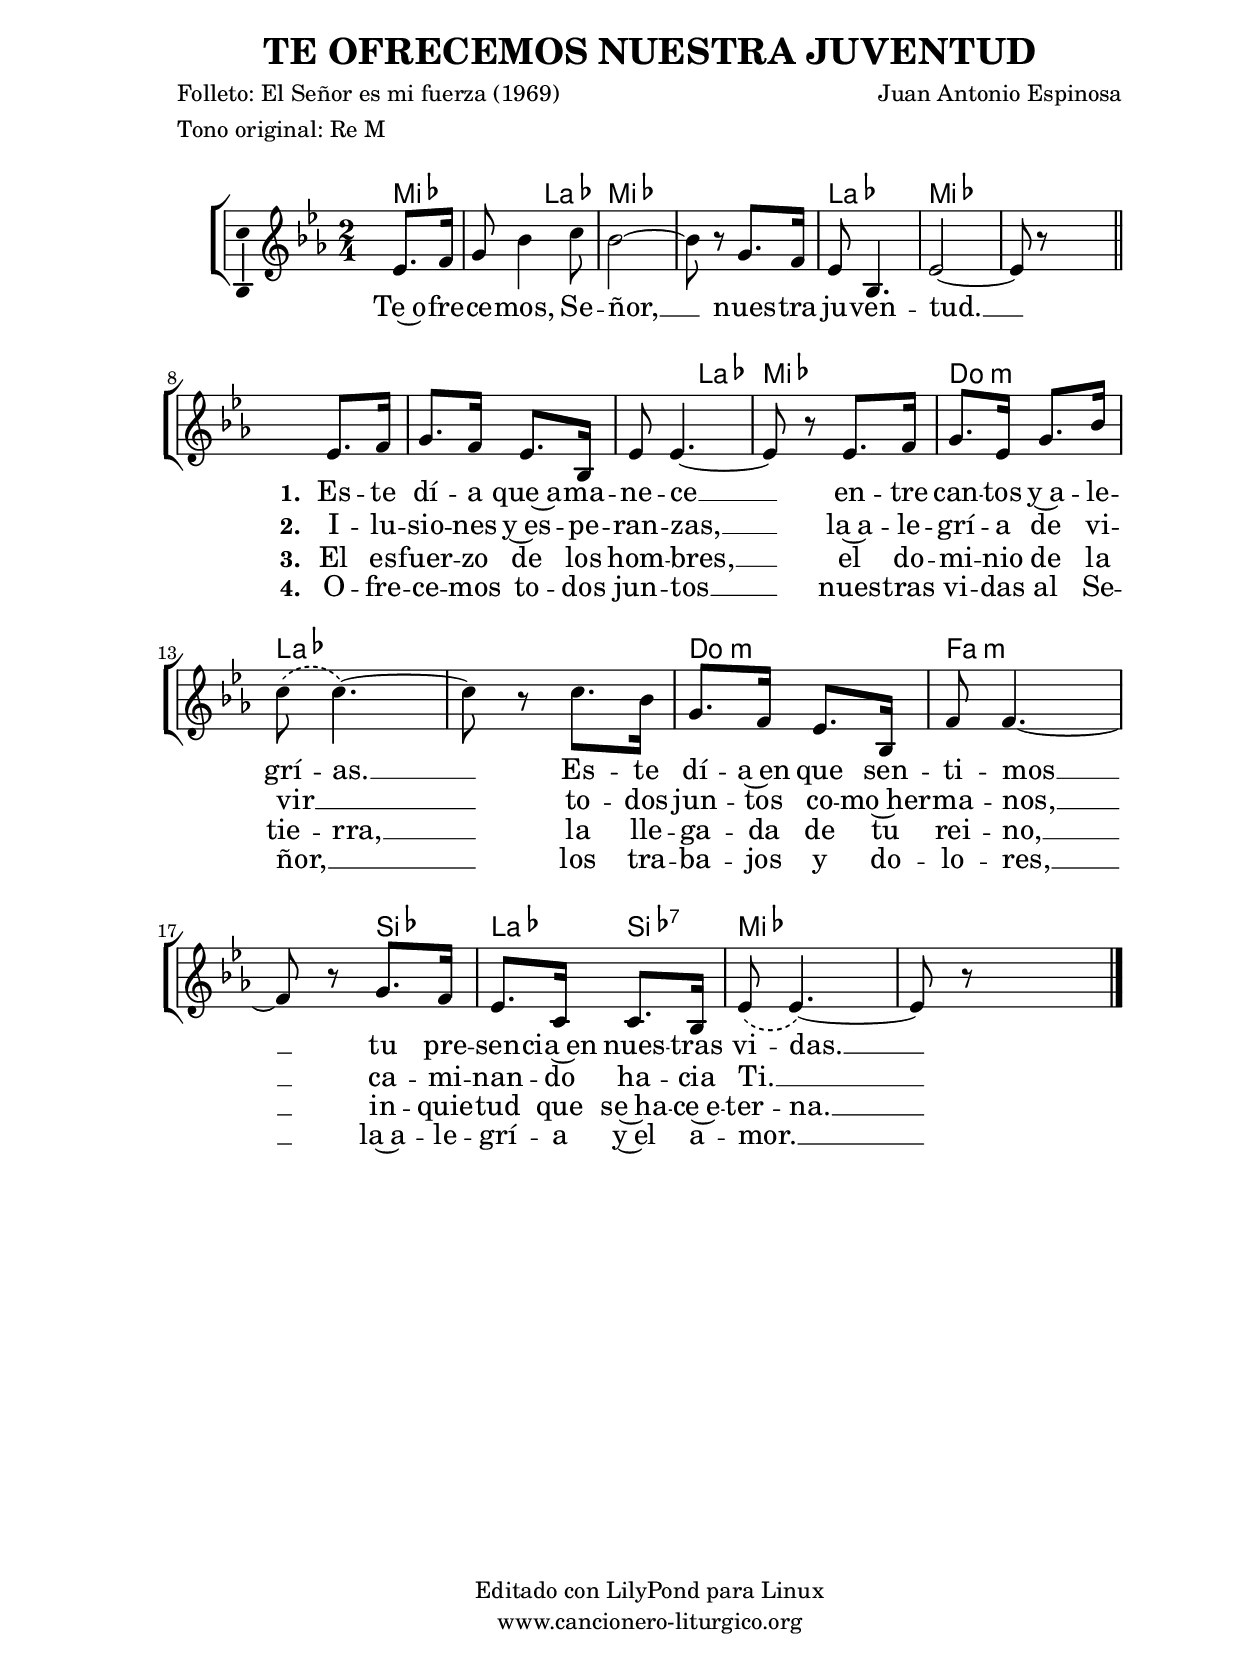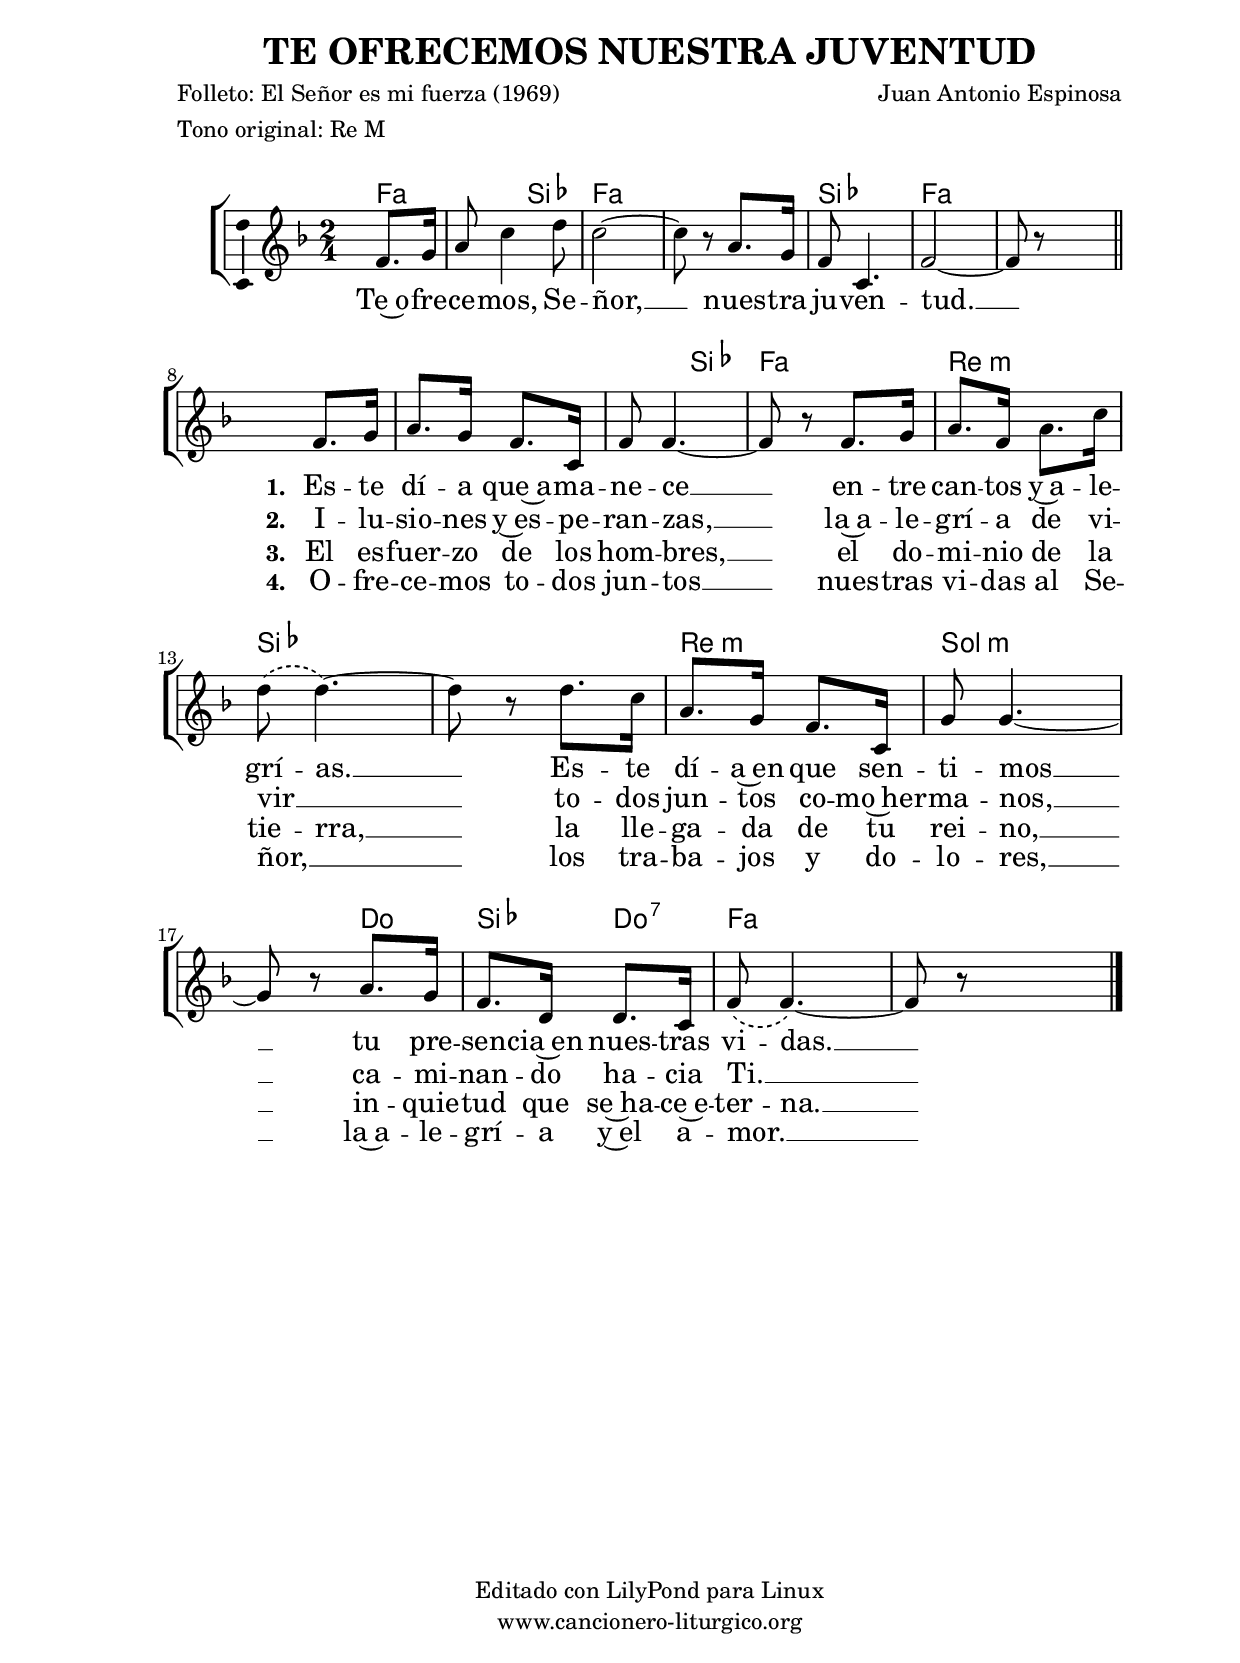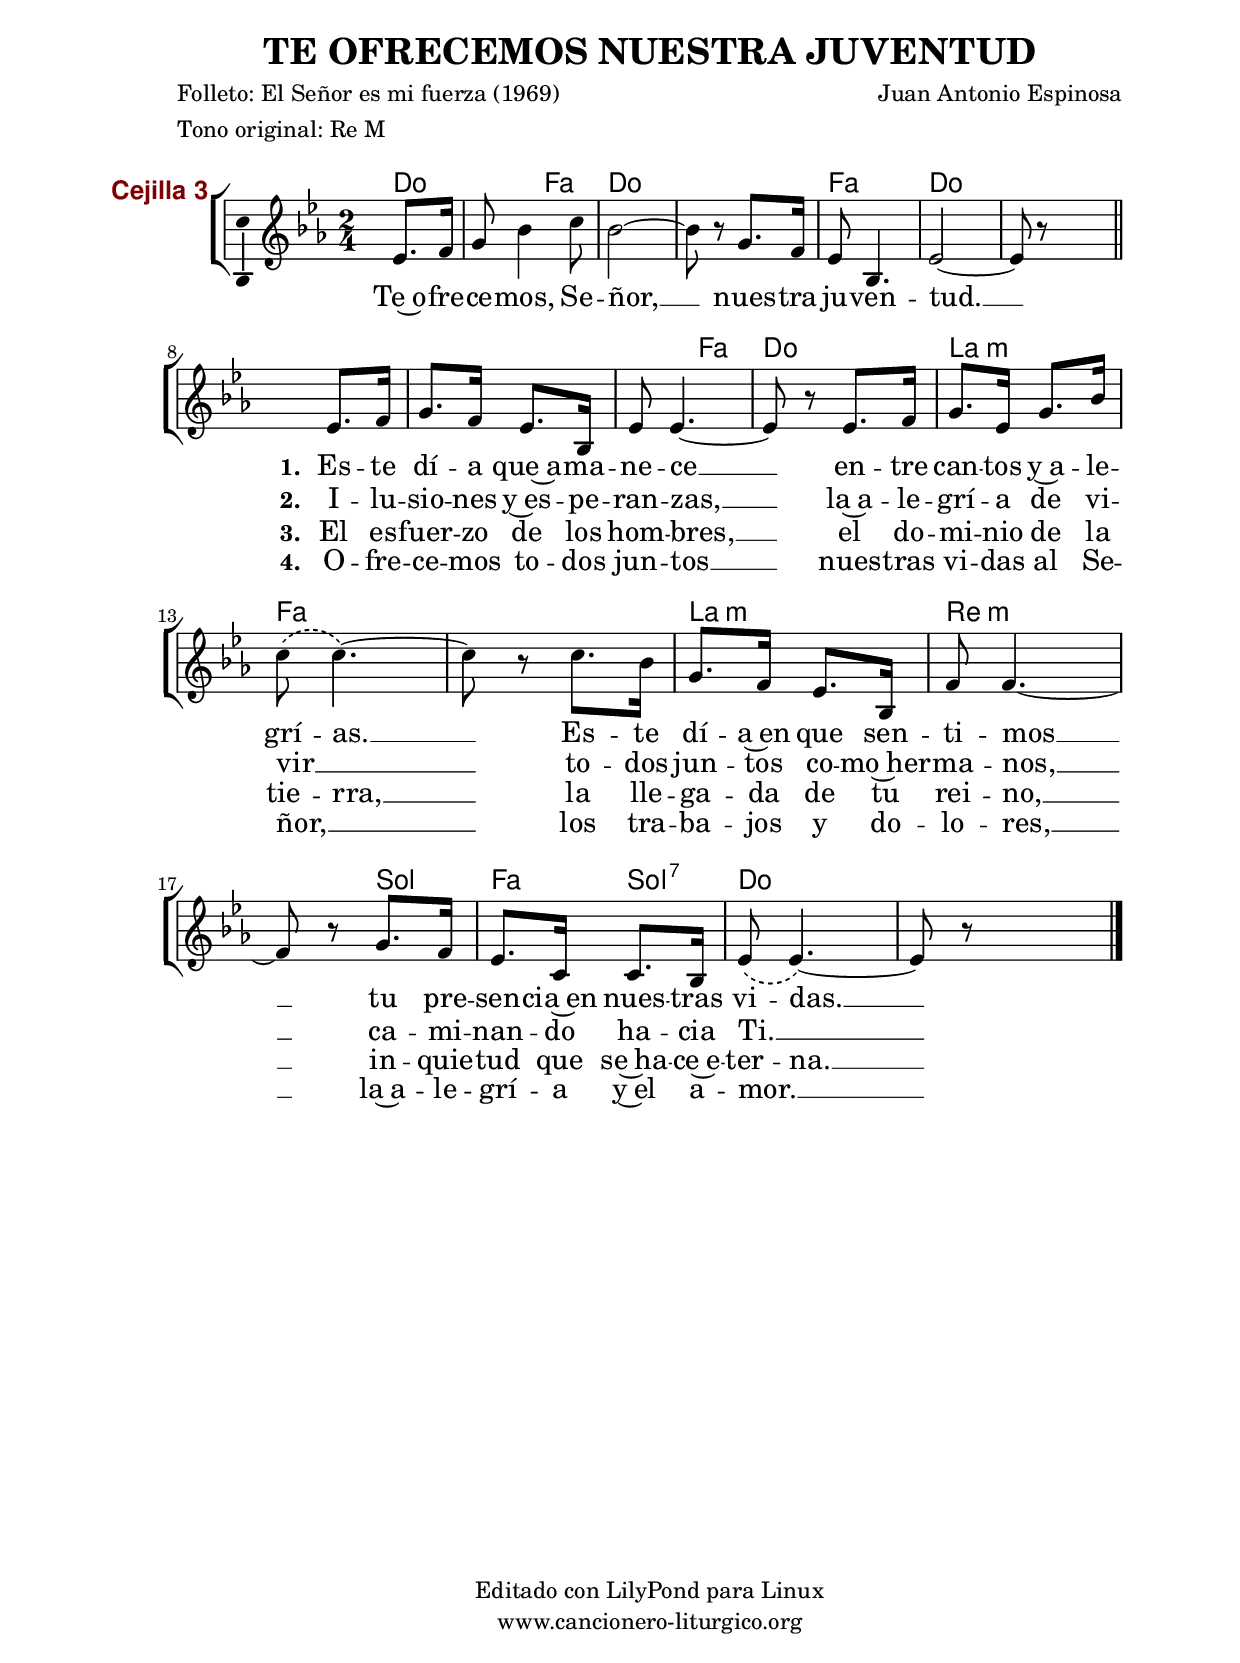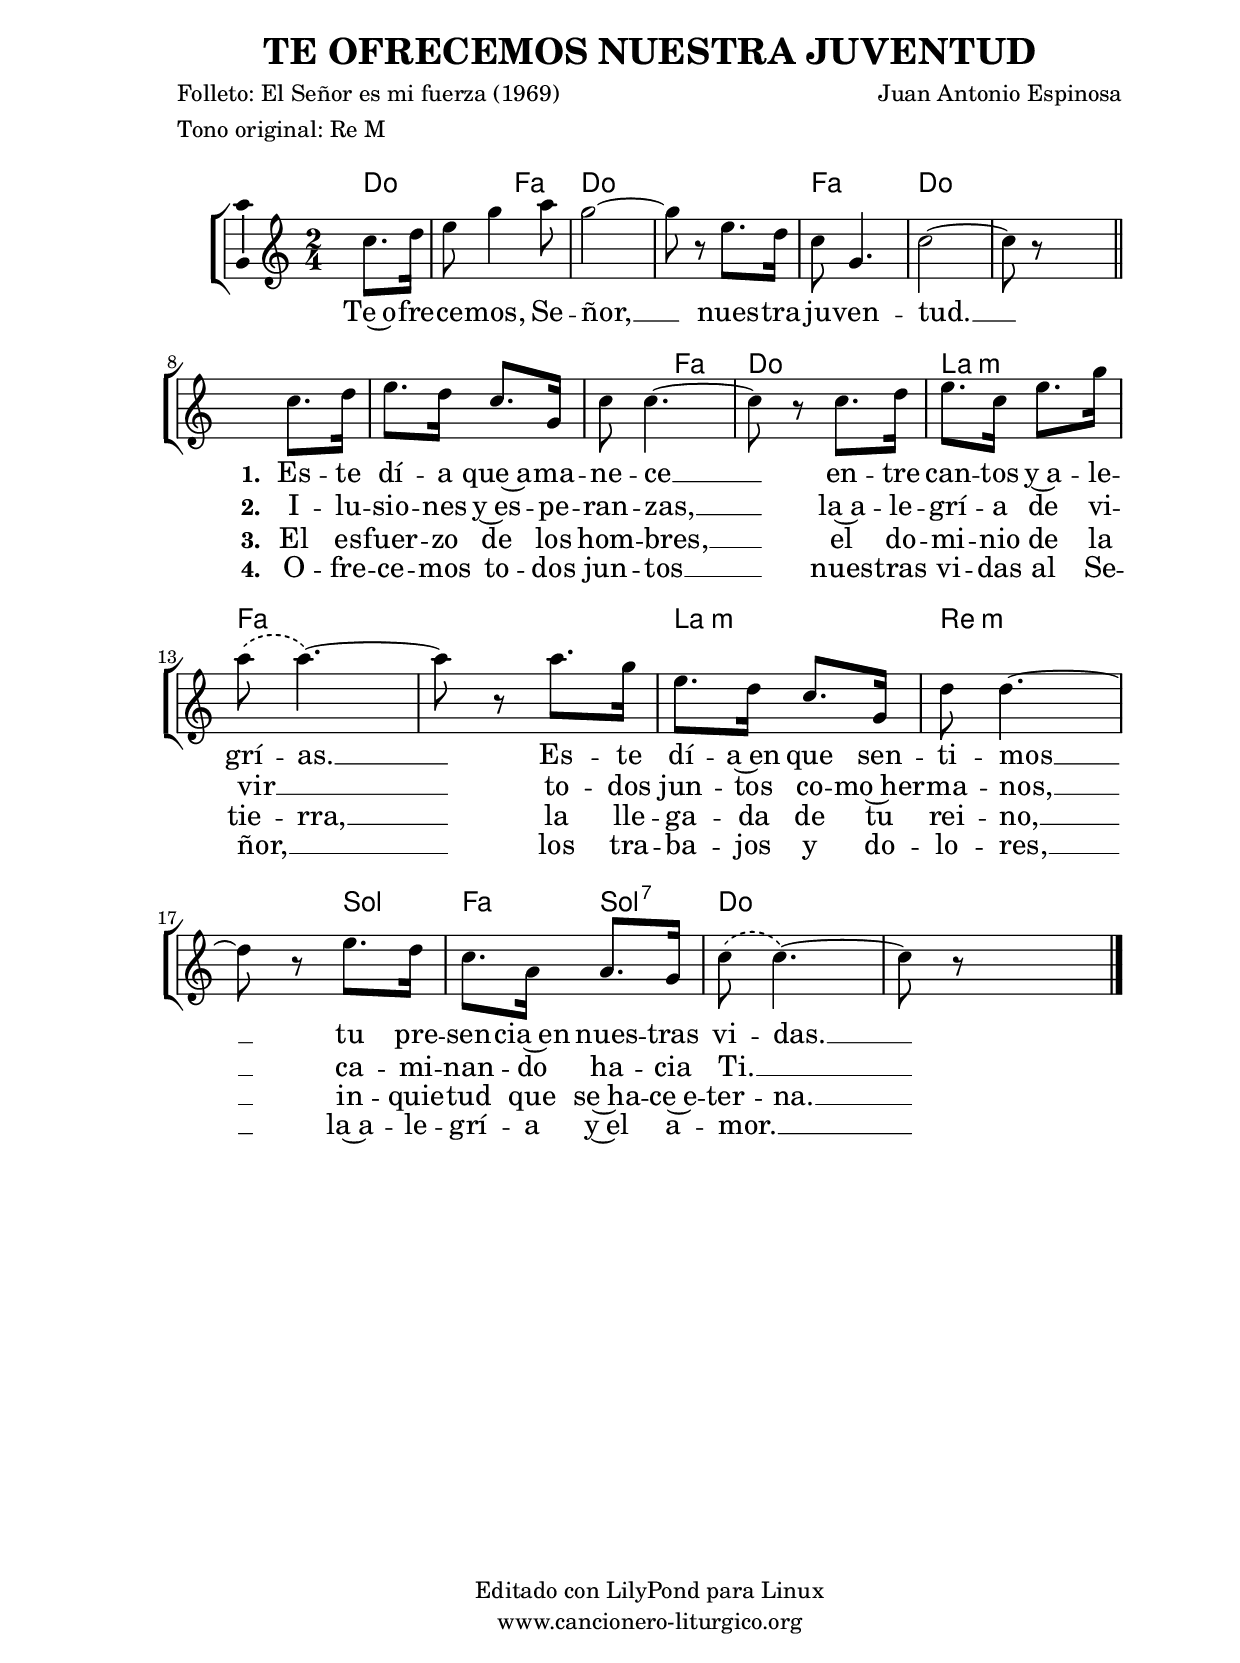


%versión de lilypond para la que se ha escrito esta partitura:
\version "2.16.0"

	%Tamaño papel
	#(set-default-paper-size "a4")
	%Tamaño partitura
	#(set-global-staff-size 20)
	%No responde al pulsar sobre una nota
	#(ly:set-option 'point-and-click #f)

%parámetros del encabezamiento:
\header {
	title = "TE OFRECEMOS NUESTRA JUVENTUD"
	subtitle = ""
	composer = "Juan Antonio Espinosa"
	poet = "Folleto: El Señor es mi fuerza (1969)"
	meter = "Tono original: Re M"
	arranger = ""
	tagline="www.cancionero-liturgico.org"
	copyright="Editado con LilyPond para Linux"
	tiempo = ""
	usos = "Ofertorio"
	letra = ""
	}

%parámetros asociados al papel:
\paper  {
	oddHeaderMarkup = \markup {\fill-line { \on-the-fly #not-first-page \fromproperty #'header:title \on-the-fly #not-first-page \fromproperty #'header:composer }}
	evenHeaderMarkup = \markup {\fill-line { \fromproperty #'header:composer \fromproperty #'header:title }}
	#(set-paper-size "a4")
	print-page-number = ##f
	first-page-number = 1
	print-first-page-number = ##f
%	head-separation = 3.0 \cm
	top-margin = 2.0 \cm
	bottom-margin = 0.5\cm
%%%	bottom-margin = -2.0\cm
	left-margin = 3.0 \cm
	line-width = 16.0 \cm 
	indent = 8\mm
	interscoreline = 2.\mm
	between-system-space = 15\mm
%	para que las partituras no llenen la hoja:
	ragged-bottom = ##t
%	idem para la última hoja:
	ragged-last-bottom = ##f
%	para que las partituras llenen el ancho del papel:
	ragged-last = ##f
	after-title-space = 2.5 \cm
%page-count=1
system-count=4

	%Flexible Vertical Spacing
%	markup-markup-spacing =
%	#'((basic-distance . 15) (minimum-distance . 15) (padding . 3))
	markup-system-spacing =
	#'((basic-distance . 15) (minimum-distance . 15) (padding . 3))
	system-system-spacing =
	#'((basic-distance . 15) (minimum-distance . 15) (padding . 3))
	score-system-spacing =
	#'((basic-distance . 15) (minimum-distance . 15) (padding . 5))
%	top-system-spacing = % header
%	#'((basic-distance . 8) (minimum-distance . 0) (padding . 0))
%	top-markup-spacing =
%	#'((basic-distance . 20) (minimum-distance . 20) (padding . 0))
	last-bottom-spacing = % footer
	#'((basic-distance . 5) (minimum-distance . 5) (padding . 0))
%	score-markup-spacing =
%	#'((basic-distance . 16) (minimum-distance . 13) (padding . 0))

	}


%parámetros que afectan a toda la partitura:
global =  {
	%clave de sol (G):
	\clef G
	\transpose d ees
	%armadura:
	\key d \major
	\tempo 4=125
	\set Score.tempoHideNote = ##t
	}


acordes = {
	\italianChords
	\chordmode {
	\transpose d ees
{
s4 d4 s g d s s s g s d s s s

s d s s d g d s b:m s g s s s b:m s e:m s s a g a:7 d s s s

	}
	}
}


melodia = 
	\transpose d ees
{
	\relative c'{

	\time 2/4

\phrasingSlurDashed

s4 d8. e16
fis8 a4 b8
a2~
a8 r8 fis8. e16
d8 a4.
d2~
d8 r8 s4

\bar "||"
\break

s4 d8. e16
fis8. e16 d8. a16
d8 d4.~
d8 r8 d8. e16
fis8. d16 fis8. a16
b8 \(b4.\)~
b8 r8 b8. a16
fis8. e16 d8. a16
e'8 e4.~
e8 r8 fis8. e16
d8. b16 b8. a16
d8 \(d4.\)~
d8 r8 s4

\bar "|."
	}
	}


texto = \lyricmode {
Te~o -- fre -- ce -- mos, Se -- ñor, __
nues -- tra ju -- ven -- tud. __

\set stanza =#"1. " Es -- te dí -- a que~a -- ma -- ne -- ce __
en -- tre can -- tos y~a -- le -- grí -- as. __
Es -- te dí -- a~en que sen -- ti -- mos __
tu pre -- sen -- cia~en nues -- tras vi -- das. __
	}

textodos = \lyricmode {
\skip1 \skip1 \skip1 \skip1 \skip1 \skip1
\skip1 \skip1 \skip1 \skip1 \skip1

\set stanza =#"2. " I -- lu -- sio -- nes y~es -- pe -- ran -- zas, __
la~a -- le -- grí -- a de vi -- vir __ _
to -- dos jun -- tos co -- mo~her -- ma -- nos, __
ca -- mi -- nan -- do ha -- cia Ti. __ _
	}

textotres = \lyricmode {
\skip1 \skip1 \skip1 \skip1 \skip1 \skip1
\skip1 \skip1 \skip1 \skip1 \skip1

\set stanza =#"3. " El es -- fuer -- zo de los hom -- bres, __
el do -- mi -- nio de la tie -- rra, __
la lle -- ga -- da de tu rei -- no, __
in -- quie -- tud que se~ha -- ce~e -- ter -- na. __
	}

textocuatro = \lyricmode {
\skip1 \skip1 \skip1 \skip1 \skip1 \skip1
\skip1 \skip1 \skip1 \skip1 \skip1

\set stanza =#"4. " O -- fre -- ce -- mos to -- dos jun -- tos __
nues -- tras vi -- das al Se -- ñor, __ _
los tra -- ba -- jos y do -- lo -- res, __
la~a -- le -- grí -- a y~el a -- mor. __ _
	}


acordesStaff = \context ChordNames = acordesStaff <<
	\set chordChanges = ##t
	\acordes
	>>


%%%%%%%%%%%%%%%%%%%%%%%%%%%%%%%%%%% CEJILLA %%%%%%%%%%%%%%%%%%%%%%%%%%%%%%%%%%%
acordescejilla = {
%%%	\override ChordNames.ChordName #'font-size = #-1
%%%	\override ChordNames.ChordName #'font-series = #'bold
	\transpose ees c {
		\acordes
		}
	}

acordescejillaStaff = \context ChordNames = acordescejillaStaff <<
	\set Staff.instrumentName = \markup \with-color #darkred \larger \bold \sans "Cejilla 3"
	\set chordChanges = ##t
	\acordescejilla
	>>
%%%%%%%%%%%%%%%%%%%%%%%%%%%%%%%%%%% CEJILLA %%%%%%%%%%%%%%%%%%%%%%%%%%%%%%%%%%%


vozStaff = \context Voice = vozStaff
\with {\consists "Ambitus_engraver"}
<<
%	\set Staff.instrumentName = ""
%	\set Staff.shortInstrumentName = ""
%	\set Staff.midiInstrument = #"clarinet"
%	\set Staff.midiInstrument = #"cello"
	\set Staff.midiInstrument = #"flute"
%	\set Staff.midiInstrument = #"electric guitar (jazz)"
%	\set Staff.midiInstrument = #"english horn"
%	\set Staff.midiInstrument = #"violin"
%	\set Staff.midiInstrument = #"glockenspiel"
	\set Staff.midiMinimumVolume = #0.7
	\set Staff.midiMaximumVolume = #0.9
	\global
	\melodia
	>>


textoStaff = \context Lyrics = textoStaff <<
	\lyricsto vozStaff \texto
	>>

textodosStaff = \context Lyrics = textodosStaff <<
	\lyricsto vozStaff \textodos
	>>

textotresStaff = \context Lyrics = textotresStaff <<
	\lyricsto vozStaff \textotres
	>>

textocuatroStaff = \context Lyrics = textocuatroStaff <<
	\lyricsto vozStaff \textocuatro
	>>


\book {
	\score {
		\context ChoirStaff {
			\override StaffGroup.SystemStartBracket #'collapse-height = #1
			\override Score.SystemStartBar #'collapse-height = #1
			<<
			\acordesStaff
			\vozStaff
			\textoStaff
			\textodosStaff
			\textotresStaff
			\textocuatroStaff
			>>
			}
		\layout {
	    		\context {
				\Lyrics
				\override LyricText #'font-size = #2
				}
	   		 \context {
				\Score
				\override StaffSymbol #'staff-space = #(magstep +3)
				}
			}
		}
	\score {
		\unfoldRepeats
		\context ChoirStaff {
			<<
			\acordesStaff
			\vozStaff
			>>
			}
		\midi {
	  		\context {
	  			\Score
				tempoWholesPerMinute = #(ly:make-moment 70 4)
				}
			}
		}
	}


%Partitura para guitarra
#(define output-suffix "G")
\book {
	\score {
		\context ChoirStaff {
			\override StaffGroup.SystemStartBracket #'collapse-height = #1
			\override Score.SystemStartBar #'collapse-height = #1
			<<
			\acordescejillaStaff
			\vozStaff
			\textoStaff
			\textodosStaff
			\textotresStaff
			\textocuatroStaff
			>>
			}
		\layout {
%%%%%%%%%%%%%%%%%%%%%%%%%%%%%%%%%%% CEJILLA %%%%%%%%%%%%%%%%%%%%%%%%%%%%%%%%%%%
			\context {
				\ChordNames \consists Instrument_name_engraver
				}
%%%%%%%%%%%%%%%%%%%%%%%%%%%%%%%%%%% CEJILLA %%%%%%%%%%%%%%%%%%%%%%%%%%%%%%%%%%%
	    		\context {
				\Lyrics
				\override LyricText #'font-size = #2
				}
	   		 \context {
				\Score
				\override StaffSymbol #'staff-space = #(magstep +3)
				}
			}
		}
	}


#(define output-suffix "C")
\book {
	\score {
		\context ChoirStaff {
			\override StaffGroup.SystemStartBracket #'collapse-height = #1
			\override Score.SystemStartBar #'collapse-height = #1
\transpose c d
			<<
			\acordesStaff
			\vozStaff
			\textoStaff
			\textodosStaff
			\textotresStaff
			\textocuatroStaff
			>>
			}
		\layout {
	    		\context {
				\Lyrics
				\override LyricText #'font-size = #2
				}
	   		 \context {
				\Score
				\override StaffSymbol #'staff-space = #(magstep +3)
				}
			}
		}
	}


#(define output-suffix "S")
\book {
	\score {
		\context ChoirStaff {
			\override StaffGroup.SystemStartBracket #'collapse-height = #1
			\override Score.SystemStartBar #'collapse-height = #1
\transpose c a
			<<
			\acordesStaff
			\vozStaff
			\textoStaff
			\textodosStaff
			\textotresStaff
			\textocuatroStaff
			>>
			}
		\layout {
	    		\context {
				\Lyrics
				\override LyricText #'font-size = #2
				}
	   		 \context {
				\Score
				\override StaffSymbol #'staff-space = #(magstep +3)
				}
			}
		}
	}


